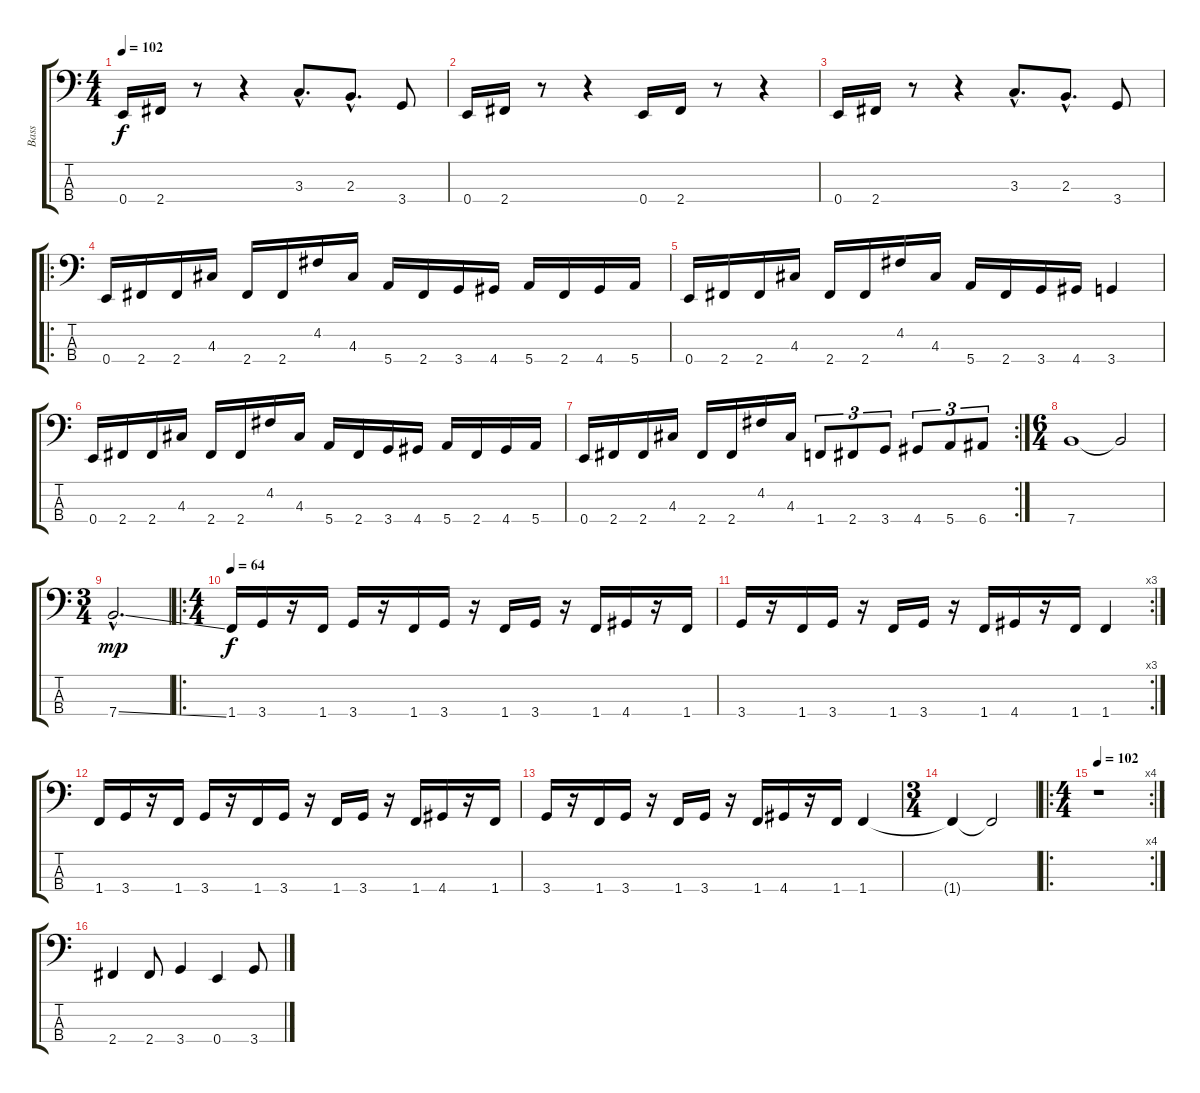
\track ("Bass" "Bass") {instrument electricbasspick}
\staff {score tabs}
\tuning (G2 D2 A1 E1) {hide}
\ts (4 4)
\tempo 102
\clef f4
\ks c
0.4.16{dy f} 2.4.16 r.8 r.4 3.3{hac}.8{d} 2.3{hac}.8{d} 3.4.8 |
0.4.16 2.4.16 r.8 r.4 0.4.16 2.4.16 r.8 r.4 |
0.4.16 2.4.16 r.8 r.4 3.3{hac}.8{d} 2.3{hac}.8{d} 3.4.8 |
\ro
0.4.16 2.4.16 2.4.16 4.3.16 2.4.16 2.4.16 4.2.16 4.3.16 5.4.16 2.4.16 3.4.16 4.4.16 5.4.16 2.4.16 4.4.16 5.4.16 |
0.4.16 2.4.16 2.4.16 4.3.16 2.4.16 2.4.16 4.2.16 4.3.16 5.4.16 2.4.16 3.4.16 4.4.16 3.4.4 |
0.4.16 2.4.16 2.4.16 4.3.16 2.4.16 2.4.16 4.2.16 4.3.16 5.4.16 2.4.16 3.4.16 4.4.16 5.4.16 2.4.16 4.4.16 5.4.16 |
\rc 2
0.4.16 2.4.16 2.4.16 4.3.16 2.4.16 2.4.16 4.2.16 4.3.16 1.4.8{tu (3 2)} 2.4.8{tu (3 2)} 3.4.8{tu (3 2)} 4.4.8{tu (3 2)} 5.4.8{tu (3 2)} 6.4.8{tu (3 2)} |
\ts (6 4)
7.4.1 7.4{t}.2 |
\ts (3 4)
7.4{ss hac}.2{d dy mp} |
\ro
\ts (4 4)
\tempo 64
1.4.16{dy f} 3.4.16 r.16 1.4.16 3.4.16 r.16 1.4.16 3.4.16 r.16 1.4.16 3.4.16 r.16 1.4.16 4.4.16 r.16 1.4.16 |
\rc 3
3.4.16 r.16 1.4.16 3.4.16 r.16 1.4.16 3.4.16 r.16 1.4.16 4.4.16 r.16 1.4.16 1.4.4 |
1.4.16 3.4.16 r.16 1.4.16 3.4.16 r.16 1.4.16 3.4.16 r.16 1.4.16 3.4.16 r.16 1.4.16 4.4.16 r.16 1.4.16 |
3.4.16 r.16 1.4.16 3.4.16 r.16 1.4.16 3.4.16 r.16 1.4.16 4.4.16 r.16 1.4.16 1.4.4 |
\ts (3 4)
1.4{t}.4 1.4{t}.2 |
\ro
\rc 4
\ts (4 4)
\tempo 102
r.1 |
2.4.4 2.4.8 3.4.4 0.4.4 3.4.8
